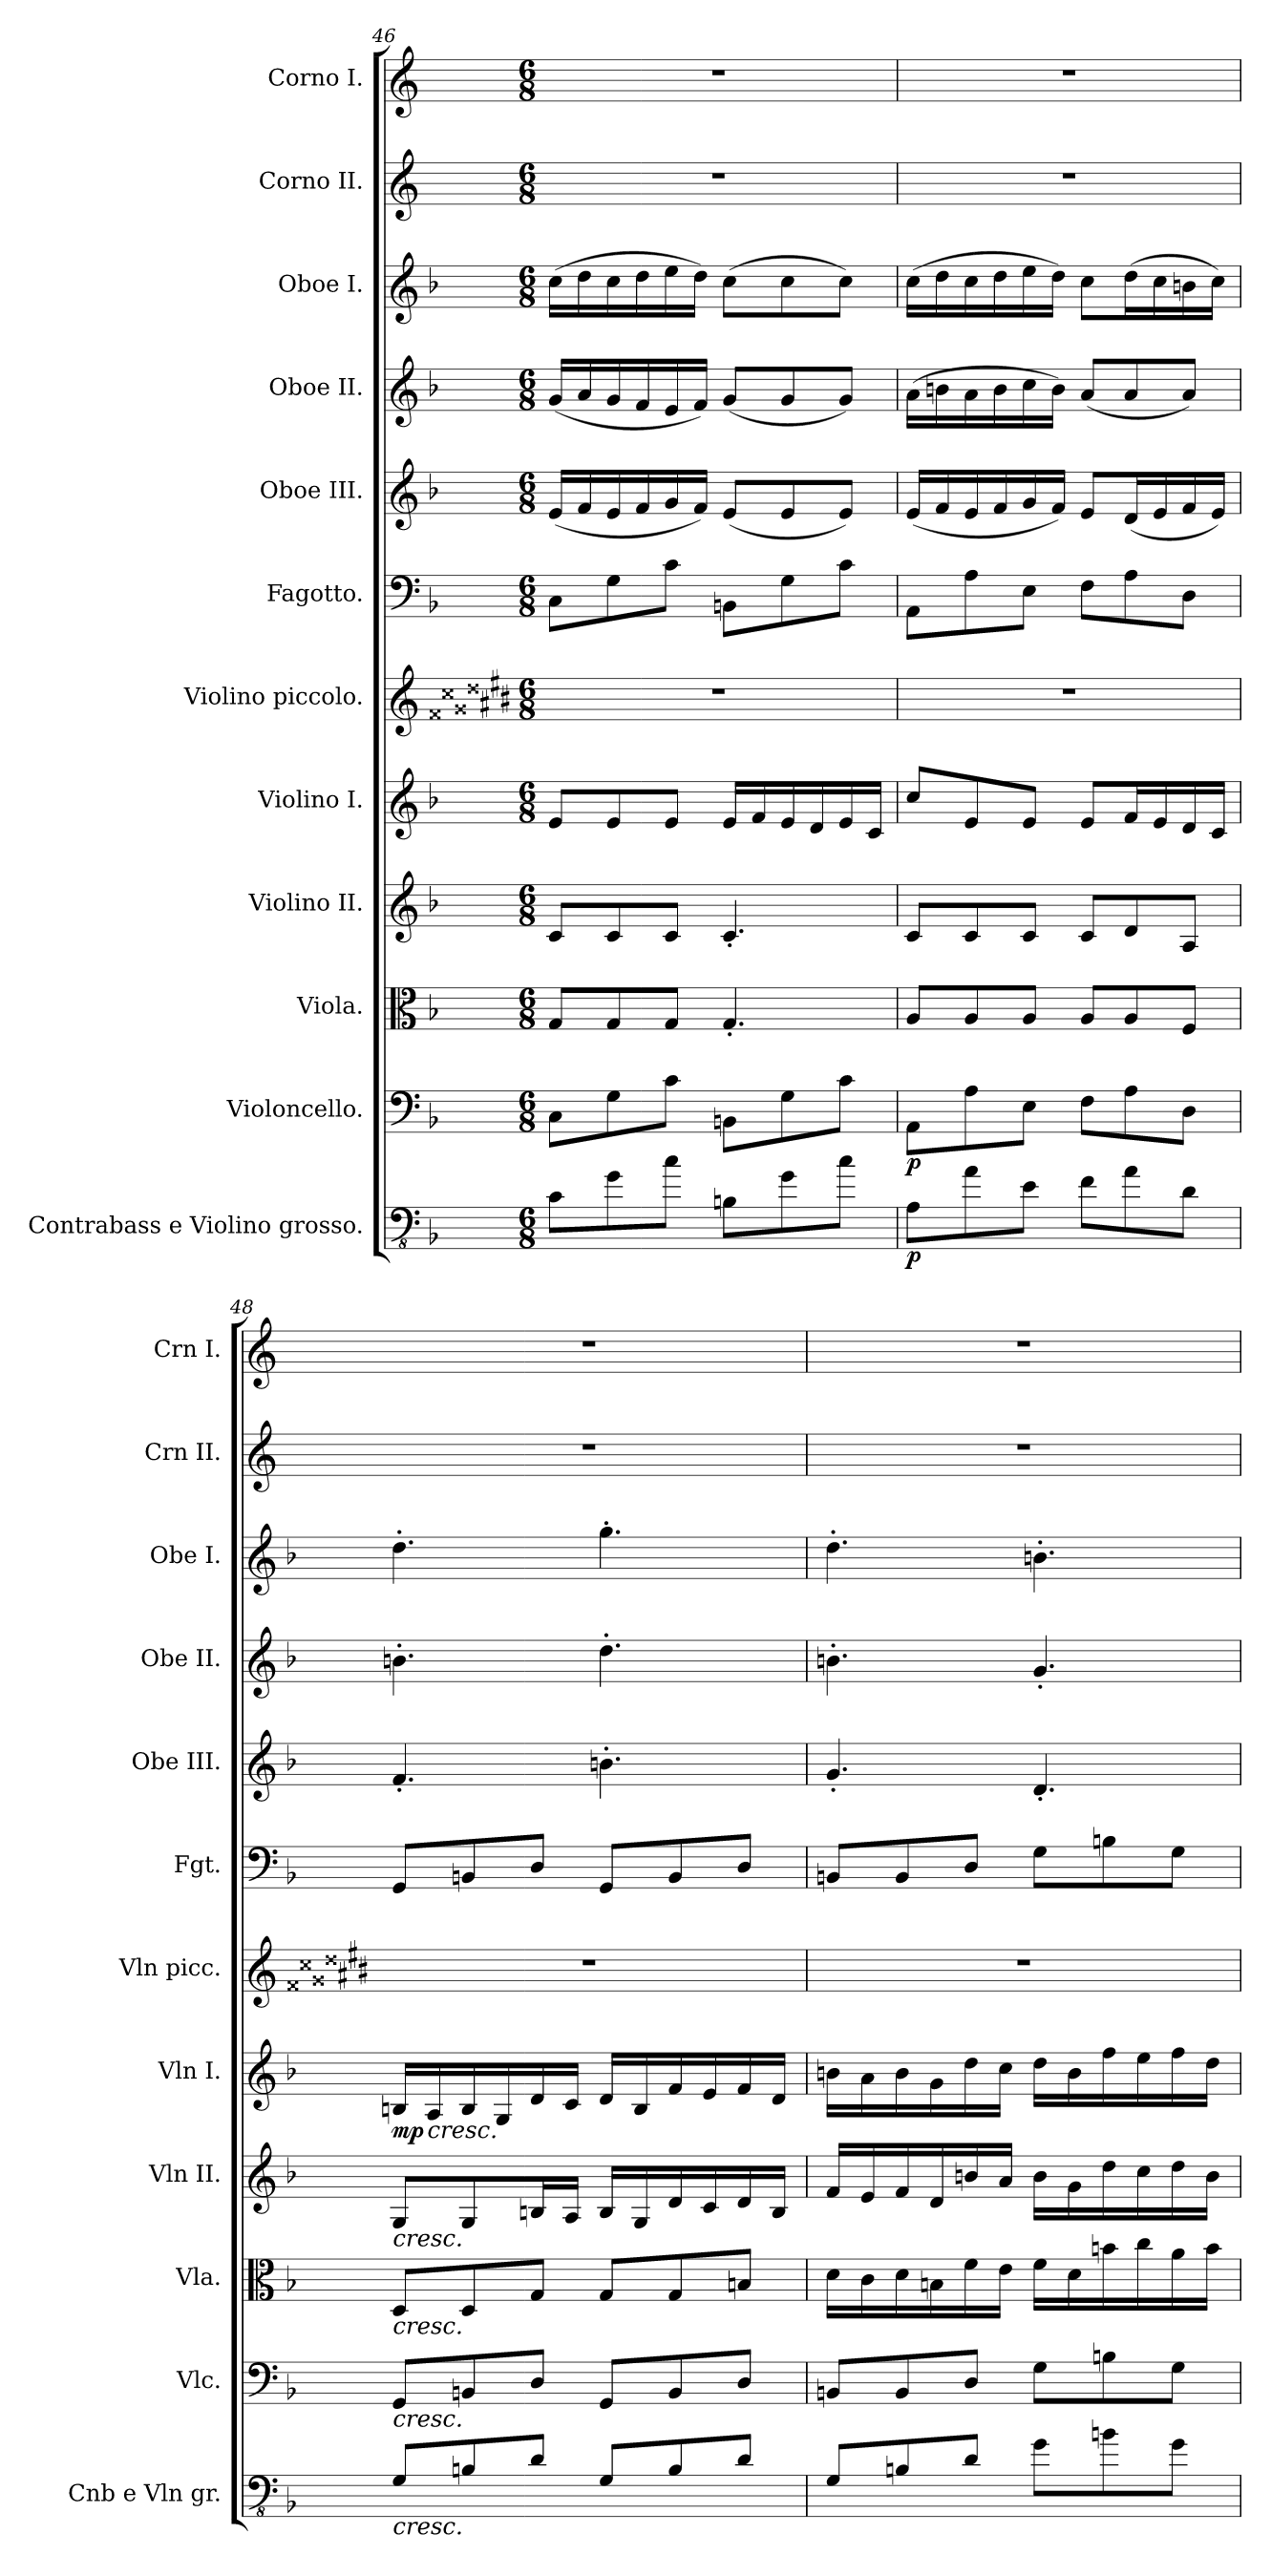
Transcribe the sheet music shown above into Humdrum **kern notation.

**kern	**dynam	**kern	**dynam	**kern	**kern	**kern	**dynam	**kern	**kern	**kern	**kern	**kern	**kern	**kern
*part12	*part12	*part11	*part11	*part10	*part9	*part8	*part8	*part7	*part6	*part5	*part4	*part3	*part2	*part1
*staff12	*staff12	*staff11	*staff11	*staff10	*staff9	*staff8	*staff8	*staff7	*staff6	*staff5	*staff4	*staff3	*staff2	*staff1
*I"Contrabass e Violino grosso.	*	*I"Violoncello.	*	*I"Viola.	*I"Violino II.	*I"Violino I.	*	*I"Violino piccolo.	*I"Fagotto.	*I"Oboe III.	*I"Oboe II.	*I"Oboe I.	*I"Corno II.	*I"Corno I.
*I'Cnb e Vln gr.	*	*I'Vlc.	*	*I'Vla.	*I'Vln II.	*I'Vln I.	*	*I'Vln picc.	*I'Fgt.	*I'Obe III.	*I'Obe II.	*I'Obe I.	*I'Crn II.	*I'Crn I.
!!LO:PB:g=z
*clefFv4	*	*clefF4	*	*clefC3	*clefG2	*clefG2	*	*clefG2	*clefF4	*clefG2	*clefG2	*clefG2	*clefG2	*clefG2
*ITrd7c12	*	*	*	*	*	*	*	*ITrd-1c-3	*	*	*	*	*ITrd4c7	*ITrd4c7
*k[b-]	*	*k[b-]	*	*k[b-]	*k[b-]	*k[b-]	*	*k[f##c##g##d##a#e#b#]	*k[b-]	*k[b-]	*k[b-]	*k[b-]	*k[b-]	*k[b-]
*M6/8	*	*M6/8	*	*M6/8	*M6/8	*M6/8	*	*M6/8	*M6/8	*M6/8	*M6/8	*M6/8	*M6/8	*M6/8
=46	=46	=46	=46	=46	=46	=46	=46	=46	=46	=46	=46	=46	=46	=46
8CC\L	.	8C\L	.	8G/L	8c/L	8e/L	.	2.r	8C\L	(<16e/LL	(<16g/LL	(>16cc\LL	2.r	2.r
.	.	.	.	.	.	.	.	.	.	16f/	16a/	16dd\	.	.
8GG\	.	8G\	.	8G/	8c/	8e/	.	.	8G\	16e/	16g/	16cc\	.	.
.	.	.	.	.	.	.	.	.	.	16f/	16f/	16dd\	.	.
8C\J	.	8c\J	.	8G/J	8c/J	8e/J	.	.	8c\J	16g/	16e/	16ee\	.	.
.	.	.	.	.	.	.	.	.	.	16f/JJ)	16f/JJ)	16dd\JJ)	.	.
8BBBn\L	.	8BBn\L	.	4.G'/	4.c'/	16e/LL	.	.	8BBn\L	(<8e/L	(<8g/L	(>8cc\L	.	.
.	.	.	.	.	.	16f/	.	.	.	.	.	.	.	.
8GG\	.	8G\	.	.	.	16e/	.	.	8G\	8e/	8g/	8cc\	.	.
.	.	.	.	.	.	16d/	.	.	.	.	.	.	.	.
8C\J	.	8c\J	.	.	.	16e/	.	.	8c\J	8e/J)	8g/J)	8cc\J)	.	.
.	.	.	.	.	.	16c/JJ	.	.	.	.	.	.	.	.
=47	=47	=47	=47	=47	=47	=47	=47	=47	=47	=47	=47	=47	=47	=47
!	!LO:DY:b	!	!LO:DY:b	!	!	!	!	!	!	!	!	!	!	!
8AAA\L	p	8AA\L	p	8A/L	8c/L	8cc/L	.	2.r	8AA\L	(<16e/LL	(>16a\LL	(>16cc\LL	2.r	2.r
.	.	.	.	.	.	.	.	.	.	16f/	16bn\	16dd\	.	.
8AA\	.	8A\	.	8A/	8c/	8e/	.	.	8A\	16e/	16a\	16cc\	.	.
.	.	.	.	.	.	.	.	.	.	16f/	16b\	16dd\	.	.
8EE\J	.	8E\J	.	8A/J	8c/J	8e/J	.	.	8E\J	16g/	16cc\	16ee\	.	.
.	.	.	.	.	.	.	.	.	.	16f/JJ)	16b\JJ)	16dd\JJ)	.	.
8FF\L	.	8F\L	.	8A/L	8c/L	8e/L	.	.	8F\L	8e/L	(<8a/L	8cc\L	.	.
8AA\	.	8A\	.	8A/	8d/	16f/L	.	.	8A\	(<16d/L	8a/	(>16dd\L	.	.
.	.	.	.	.	.	16e/	.	.	.	16e/	.	16cc\	.	.
8DD\J	.	8D\J	.	8F/J	8A/J	16d/	.	.	8D\J	16f/	8a/J)	16bn\	.	.
.	.	.	.	.	.	16c/JJ	.	.	.	16e/JJ)	.	16cc\JJ)	.	.
=48	=48	=48	=48	=48	=48	=48	=48	=48	=48	=48	=48	=48	=48	=48
!	!	!	!	!	!LO:TX:b:i:t=cresc.	!	!	!	!	!	!	!	!	!
!	!	!	!	!LO:TX:b:i:t=cresc.	!	!	!	!	!	!	!	!	!	!
!	!	!LO:TX:b:i:t=cresc.	!	!	!	!	!	!	!	!	!	!	!	!
!LO:TX:b:i:t=cresc.	!	!	!	!	!	!	!	!	!	!	!	!	!	!
!	!	!	!	!	!	!	!LO:DY:b	!	!	!	!	!	!	!
8GGG/L	.	8GG/L	.	8D/L	8G/L	16Bn/LL	mp	2.r	8GG/L	4.f'/	4.bn'\	4.dd'\	2.r	2.r
!	!	!	!	!	!	!LO:TX:b:i:t=cresc.	!	!	!	!	!	!	!	!
.	.	.	.	.	.	16A/	.	.	.	.	.	.	.	.
8BBBn/	.	8BBn/	.	8D/	8G/	16B/	.	.	8BBn/	.	.	.	.	.
.	.	.	.	.	.	16G/	.	.	.	.	.	.	.	.
8DD/J	.	8D/J	.	8G/J	16Bn/L	16d/	.	.	8D/J	.	.	.	.	.
.	.	.	.	.	16A/JJ	16c/JJ	.	.	.	.	.	.	.	.
8GGG/L	.	8GG/L	.	8G/L	16B/LL	16d/LL	.	.	8GG/L	4.bn'\	4.dd'\	4.gg'\	.	.
.	.	.	.	.	16G/	16B/	.	.	.	.	.	.	.	.
8BBB/	.	8BB/	.	8G/	16d/	16f/	.	.	8BB/	.	.	.	.	.
.	.	.	.	.	16c/	16e/	.	.	.	.	.	.	.	.
8DD/J	.	8D/J	.	8Bn/J	16d/	16f/	.	.	8D/J	.	.	.	.	.
.	.	.	.	.	16B/JJ	16d/JJ	.	.	.	.	.	.	.	.
!!LO:PB:g=z
=49	=49	=49	=49	=49	=49	=49	=49	=49	=49	=49	=49	=49	=49	=49
8GGG/L	.	8BBn/L	.	16d\LL	16f/LL	16bn\LL	.	2.r	8BBn/L	4.g'/	4.bn'\	4.dd'\	2.r	2.r
.	.	.	.	16c\	16e/	16a\	.	.	.	.	.	.	.	.
8BBBn/	.	8BB/	.	16d\	16f/	16b\	.	.	8BB/	.	.	.	.	.
.	.	.	.	16Bn\	16d/	16g\	.	.	.	.	.	.	.	.
8DD/J	.	8D/J	.	16f\	16bn/	16dd\	.	.	8D/J	.	.	.	.	.
.	.	.	.	16e\JJ	16a/JJ	16cc\JJ	.	.	.	.	.	.	.	.
8GG\L	.	8G\L	.	16f\LL	16b\LL	16dd\LL	.	.	8G\L	4.d'/	4.g'/	4.bn'\	.	.
.	.	.	.	16d\	16g\	16b\	.	.	.	.	.	.	.	.
8BBn\	.	8Bn\	.	16bn\	16dd\	16ff\	.	.	8Bn\	.	.	.	.	.
.	.	.	.	16cc\	16cc\	16ee\	.	.	.	.	.	.	.	.
8GG\J	.	8G\J	.	16a\	16dd\	16ff\	.	.	8G\J	.	.	.	.	.
.	.	.	.	16b\JJ	16b\JJ	16dd\JJ	.	.	.	.	.	.	.	.
=	=	=	=	=	=	=	=	=	=	=	=	=	=	=
*-	*-	*-	*-	*-	*-	*-	*-	*-	*-	*-	*-	*-	*-	*-
